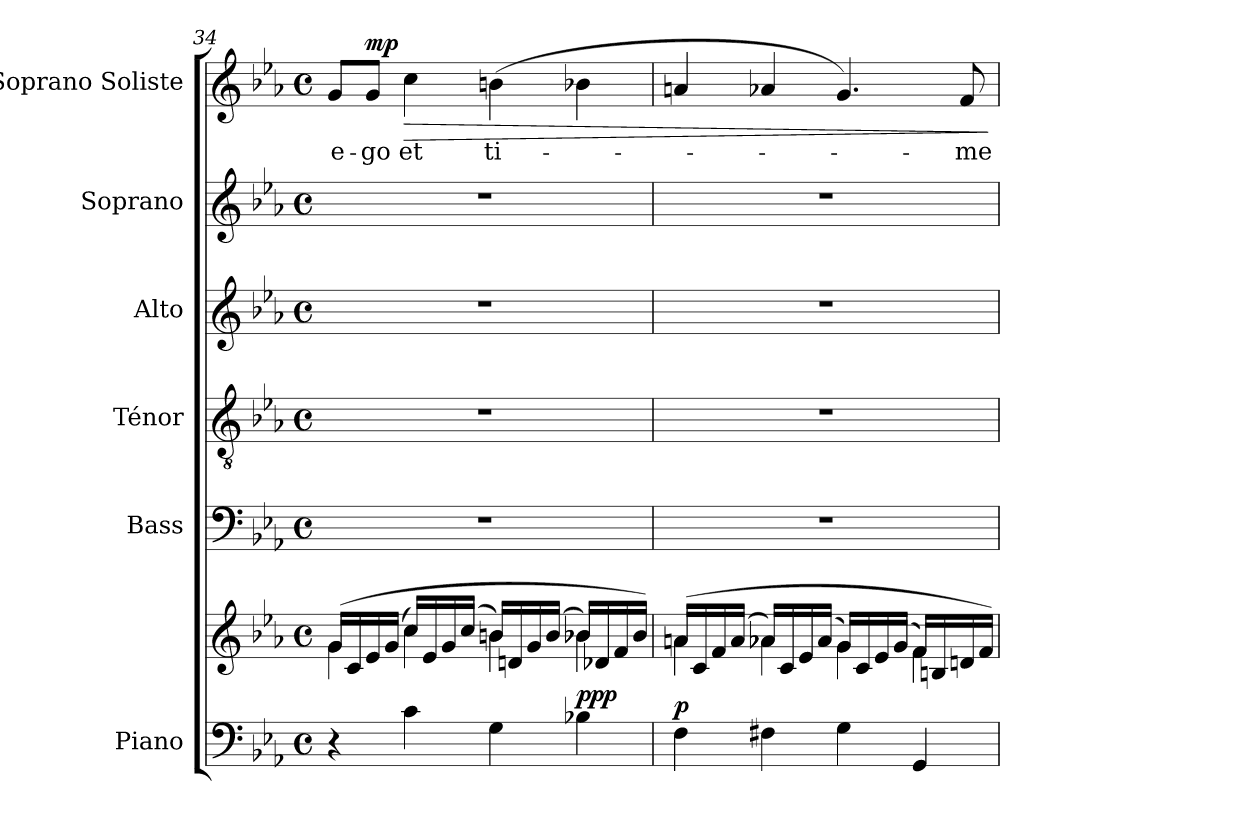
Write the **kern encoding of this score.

**kern	**kern	**dynam	**kern	**kern	**kern	**kern	**kern	**text	**dynam
*part6	*part6	*part6	*part5	*part4	*part3	*part2	*part1	*part1	*part1
*staff7	*staff6	*staff6/7	*staff5	*staff4	*staff3	*staff2	*staff1	*staff1	*staff1
*I"Piano	*	*	*I"Bass	*I"Ténor	*I"Alto	*I"Soprano	*I"Soprano Soliste	*	*
*I'Pno.	*	*	*I'B.	*I'T.	*I'A.	*I'S.	*	*	*
*clefF4	*clefG2	*	*clefF4	*clefGv2	*clefG2	*clefG2	*clefG2	*	*
*	*	*	*	*	*	*ITrd2c3	*	*	*
*k[b-e-a-]	*k[b-e-a-]	*	*k[b-e-a-]	*k[b-e-a-]	*k[b-e-a-]	*k[]	*k[b-e-a-]	*	*
*M4/4	*M4/4	*	*M4/4	*M4/4	*M4/4	*M4/4	*M4/4	*	*
*met(c)	*met(c)	*	*met(c)	*met(c)	*met(c)	*met(c)	*met(c)	*	*
=34	=34	=34	=34	=34	=34	=34	=34	=34	=34
*	*^	*	*	*	*	*	*	*	*
4r	(>16g/LL	4g\	.	1r	1r	1r	1r	8g/L	e-	.
.	16c/	.	.	.	.	.	.	.	.	.
!	!	!	!	!	!	!	!	!	!	!LO:DY:a
.	16e-/	.	.	.	.	.	.	8g/J	-go	mp
.	(16g/JJ	.	.	.	.	.	.	.	.	.
!	!	!	!	!	!	!	!	!	!	!LO:HP:b
4c\	16cc/LL)	4cc\	.	.	.	.	.	4cc\	et	>
.	16e-/	.	.	.	.	.	.	.	.	.
.	16g/	.	.	.	.	.	.	.	.	.
.	(16cc/JJ	.	.	.	.	.	.	.	.	.
4G\	16bn/LL)	4b\	.	.	.	.	.	(4bn\	ti-	.
.	16dn/	.	.	.	.	.	.	.	.	.
.	16g/	.	.	.	.	.	.	.	.	.
.	(16b/JJ	.	.	.	.	.	.	.	.	.
!	!	!	!LO:DY:a=2	!	!	!	!	!	!	!
4B-X\	16b-X/LL)	4b-\	ppp	.	.	.	.	4b-X\	.	.
.	16d-X/	.	.	.	.	.	.	.	.	.
.	16f/	.	.	.	.	.	.	.	.	.
.	16b-/JJ)	.	.	.	.	.	.	.	.	.
!!LO:PB:g=z
=35	=35	=35	=35	=35	=35	=35	=35	=35	=35	=35
!	!	!	!LO:DY:a=2	!	!	!	!	!	!	!
4F\	(>16an/LL	4a\	p	1r	1r	1r	1r	4an/	.	.
.	16c/	.	.	.	.	.	.	.	.	.
.	16f/	.	.	.	.	.	.	.	.	.
.	(16a/JJ	.	.	.	.	.	.	.	.	.
4F#X\	16a-X/LL)	4a-\	.	.	.	.	.	4a-X/	.	.
.	16c/	.	.	.	.	.	.	.	.	.
.	16e-/	.	.	.	.	.	.	.	.	.
.	(16a-/JJ	.	.	.	.	.	.	.	.	.
4G\	16g/LL)	4g\	.	.	.	.	.	4.g/)	.	.
.	16c/	.	.	.	.	.	.	.	.	.
.	16e-/	.	.	.	.	.	.	.	.	.
.	(16g/JJ	.	.	.	.	.	.	.	.	.
4GG/	16f/LL)	4f\	.	.	.	.	.	.	.	.
.	16Bn/	.	.	.	.	.	.	.	.	.
.	16dn/	.	.	.	.	.	.	8f/	-me-	.
.	16f/JJ)	.	.	.	.	.	.	.	.	.
*	*v	*v	*	*	*	*	*	*	*	*
.	.	.	.	.	.	.	.	.	]
=	=	=	=	=	=	=	=	=	=
*-	*-	*-	*-	*-	*-	*-	*-	*-	*-
